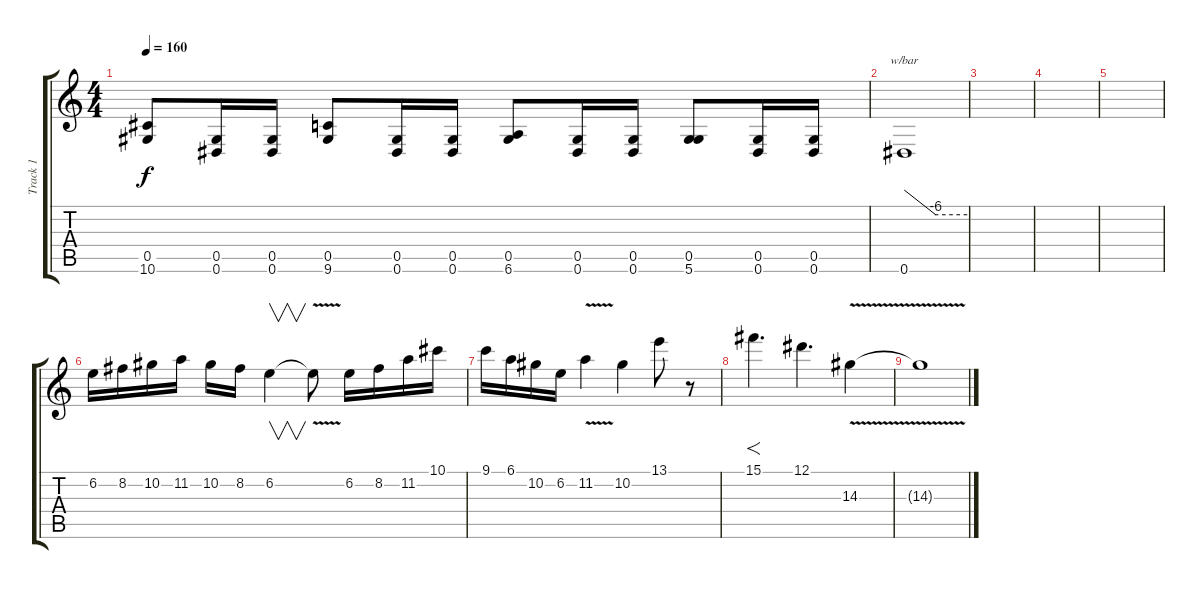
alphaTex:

\track ("Track 1" "Track 1") {instrument distortionguitar}
\staff {score tabs}
\tuning (Eb4 Bb3 Gb3 Db3 Ab2 Eb2) {hide}
\ts (4 4)
\tempo 160
\clef g2
\ks c
(0.5 10.6).8{dy f} (0.5 0.6).16 (0.5 0.6).16 (0.5 9.6).8 (0.5 0.6).16 (0.5 0.6).16 (0.5 6.6).8 (0.5 0.6).16 (0.5 0.6).16 (0.5 5.6).8 (0.5 0.6).16 (0.5 0.6).16 |
0.6.1{tbe (custom default 0 0 30 -24 60 -24) instrument lead8bassandlead} |
|
|
|
6.2.16{instrument distortionguitar} 8.2.16 10.2.16 11.2.16 10.2.16 8.2.16 6.2.4{v} 6.2{v t}.8 6.2.16 8.2.16 11.2.16 10.1.16 |
9.1.16 6.1.16 10.2.16 6.2.16 11.2{v}.4 10.2.4 13.1.8 r.8 |
15.1.4{f d} 12.1.4{d} 14.3{v}.4 |
14.3{t}.1
